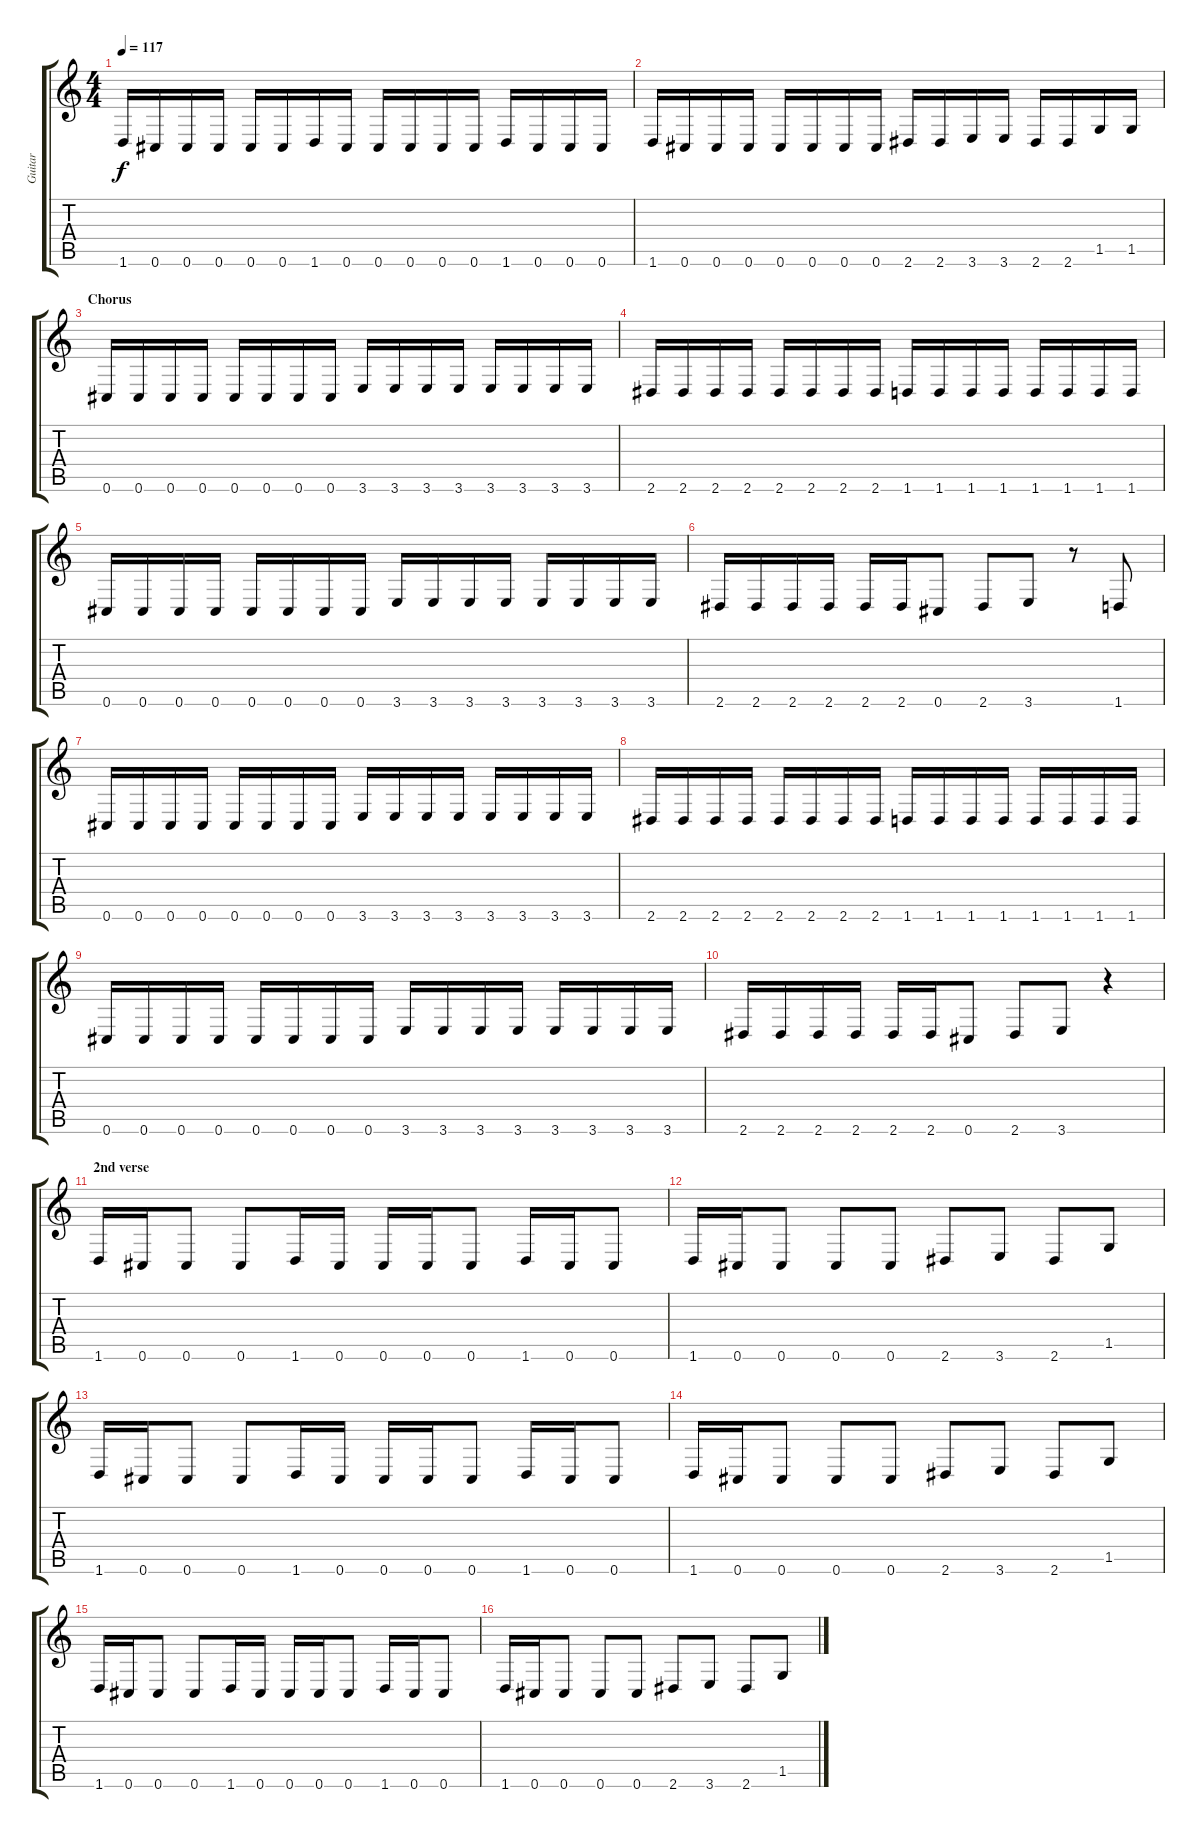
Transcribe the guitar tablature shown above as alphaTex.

\track ("Guitar" "Guitar") {instrument distortionguitar}
\staff {score tabs}
\tuning (Db4 Ab3 E3 B2 Gb2 Db2) {hide}
\ts (4 4)
\tempo 117
\clef g2
\ks c
1.6.16{dy f} 0.6.16 0.6.16 0.6.16 0.6.16 0.6.16 1.6.16 0.6.16 0.6.16 0.6.16 0.6.16 0.6.16 1.6.16 0.6.16 0.6.16 0.6.16 |
1.6.16 0.6.16 0.6.16 0.6.16 0.6.16 0.6.16 0.6.16 0.6.16 2.6.16 2.6.16 3.6.16 3.6.16 2.6.16 2.6.16 1.5.16 1.5.16 |
\section ("" "Chorus")
0.6.16 0.6.16 0.6.16 0.6.16 0.6.16 0.6.16 0.6.16 0.6.16 3.6.16 3.6.16 3.6.16 3.6.16 3.6.16 3.6.16 3.6.16 3.6.16 |
2.6.16 2.6.16 2.6.16 2.6.16 2.6.16 2.6.16 2.6.16 2.6.16 1.6.16 1.6.16 1.6.16 1.6.16 1.6.16 1.6.16 1.6.16 1.6.16 |
0.6.16 0.6.16 0.6.16 0.6.16 0.6.16 0.6.16 0.6.16 0.6.16 3.6.16 3.6.16 3.6.16 3.6.16 3.6.16 3.6.16 3.6.16 3.6.16 |
2.6.16 2.6.16 2.6.16 2.6.16 2.6.16 2.6.16 0.6.8 2.6.8 3.6.8 r.8 1.6.8 |
0.6.16 0.6.16 0.6.16 0.6.16 0.6.16 0.6.16 0.6.16 0.6.16 3.6.16 3.6.16 3.6.16 3.6.16 3.6.16 3.6.16 3.6.16 3.6.16 |
2.6.16 2.6.16 2.6.16 2.6.16 2.6.16 2.6.16 2.6.16 2.6.16 1.6.16 1.6.16 1.6.16 1.6.16 1.6.16 1.6.16 1.6.16 1.6.16 |
0.6.16 0.6.16 0.6.16 0.6.16 0.6.16 0.6.16 0.6.16 0.6.16 3.6.16 3.6.16 3.6.16 3.6.16 3.6.16 3.6.16 3.6.16 3.6.16 |
2.6.16 2.6.16 2.6.16 2.6.16 2.6.16 2.6.16 0.6.8 2.6.8 3.6.8 r.4 |
\section ("" "2nd verse")
1.6.16 0.6.16 0.6.8 0.6.8 1.6.16 0.6.16 0.6.16 0.6.16 0.6.8 1.6.16 0.6.16 0.6.8 |
1.6.16 0.6.16 0.6.8 0.6.8 0.6.8 2.6.8 3.6.8 2.6.8 1.5.8 |
1.6.16 0.6.16 0.6.8 0.6.8 1.6.16 0.6.16 0.6.16 0.6.16 0.6.8 1.6.16 0.6.16 0.6.8 |
1.6.16 0.6.16 0.6.8 0.6.8 0.6.8 2.6.8 3.6.8 2.6.8 1.5.8 |
1.6.16 0.6.16 0.6.8 0.6.8 1.6.16 0.6.16 0.6.16 0.6.16 0.6.8 1.6.16 0.6.16 0.6.8 |
1.6.16 0.6.16 0.6.8 0.6.8 0.6.8 2.6.8 3.6.8 2.6.8 1.5.8
